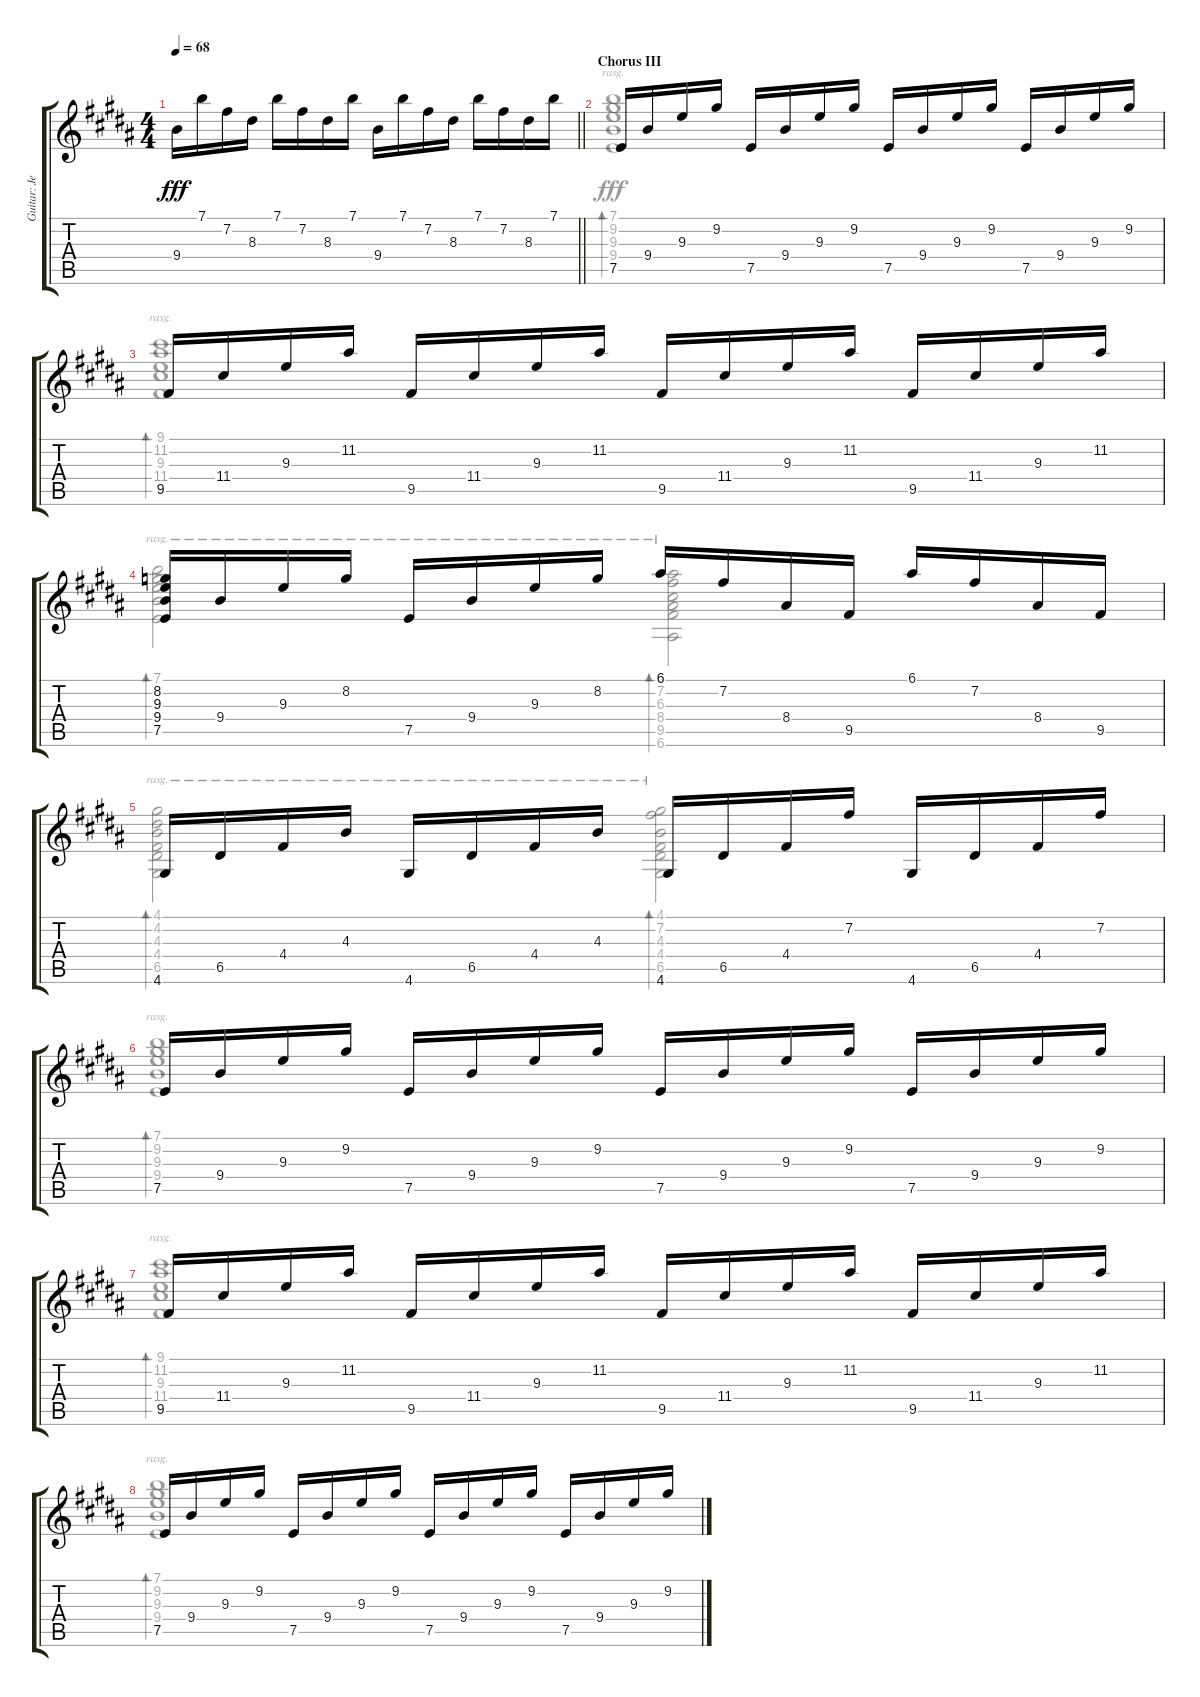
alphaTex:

\track ("Guitar: Jesse" "Guitar: Je") {instrument electricguitarjazz}
\staff {score tabs}
\tuning (E4 B3 G3 D3 A2 E2) {hide}
\voice
\ts (4 4)
\tempo 68
\clef g2
\barLineRight lightlight
\ks b
9.4.16{dy fff} 7.1.16 7.2.16 8.3.16 7.1.16 7.2.16 8.3.16 7.1.16 9.4.16 7.1.16 7.2.16 8.3.16 7.1.16 7.2.16 8.3.16 7.1.16 |
\section ("" "Chorus III")
7.5.16 9.4.16 9.3.16 9.2.16 7.5.16 9.4.16 9.3.16 9.2.16 7.5.16 9.4.16 9.3.16 9.2.16 7.5.16 9.4.16 9.3.16 9.2.16 |
9.5.16 11.4.16 9.3.16 11.2.16 9.5.16 11.4.16 9.3.16 11.2.16 9.5.16 11.4.16 9.3.16 11.2.16 9.5.16 11.4.16 9.3.16 11.2.16 |
(8.2 9.3 9.4 7.5).16 9.4.16 9.3.16 8.2.16 7.5.16 9.4.16 9.3.16 8.2.16 6.1.16 7.2.16 8.4.16 9.5.16 6.1.16 7.2.16 8.4.16 9.5.16 |
4.6.16 6.5.16 4.4.16 4.3.16 4.6.16 6.5.16 4.4.16 4.3.16 4.6.16 6.5.16 4.4.16 7.2.16 4.6.16 6.5.16 4.4.16 7.2.16 |
7.5.16 9.4.16 9.3.16 9.2.16 7.5.16 9.4.16 9.3.16 9.2.16 7.5.16 9.4.16 9.3.16 9.2.16 7.5.16 9.4.16 9.3.16 9.2.16 |
9.5.16 11.4.16 9.3.16 11.2.16 9.5.16 11.4.16 9.3.16 11.2.16 9.5.16 11.4.16 9.3.16 11.2.16 9.5.16 11.4.16 9.3.16 11.2.16 |
7.5.16 9.4.16 9.3.16 9.2.16 7.5.16 9.4.16 9.3.16 9.2.16 7.5.16 9.4.16 9.3.16 9.2.16 7.5.16 9.4.16 9.3.16 9.2.16
\voice
\clef g2
\ottava regular
\simile none
\barLineRight lightlight
\ks b
|
(7.1 9.2 9.3 9.4 7.5).1{bd 480 rasg ii} |
(9.1 11.2 9.3 11.4 9.5).1{bd 480 rasg ii} |
(7.1 8.2 9.3 9.4 7.5).2{bd 480 rasg ii} (6.1 7.2 6.3 8.4 9.5 6.6).2{bd 480 rasg ii} |
(4.1 4.2 4.3 4.4 6.5 4.6).2{bd 480 rasg ii} (4.1 7.2 4.3 4.4 6.5 4.6).2{bd 480 rasg ii} |
(7.1 9.2 9.3 9.4 7.5).1{bd 480 rasg ii} |
(9.1 11.2 9.3 11.4 9.5).1{bd 480 rasg ii} |
(7.1 9.2 9.3 9.4 7.5).1{bd 480 rasg ii}
